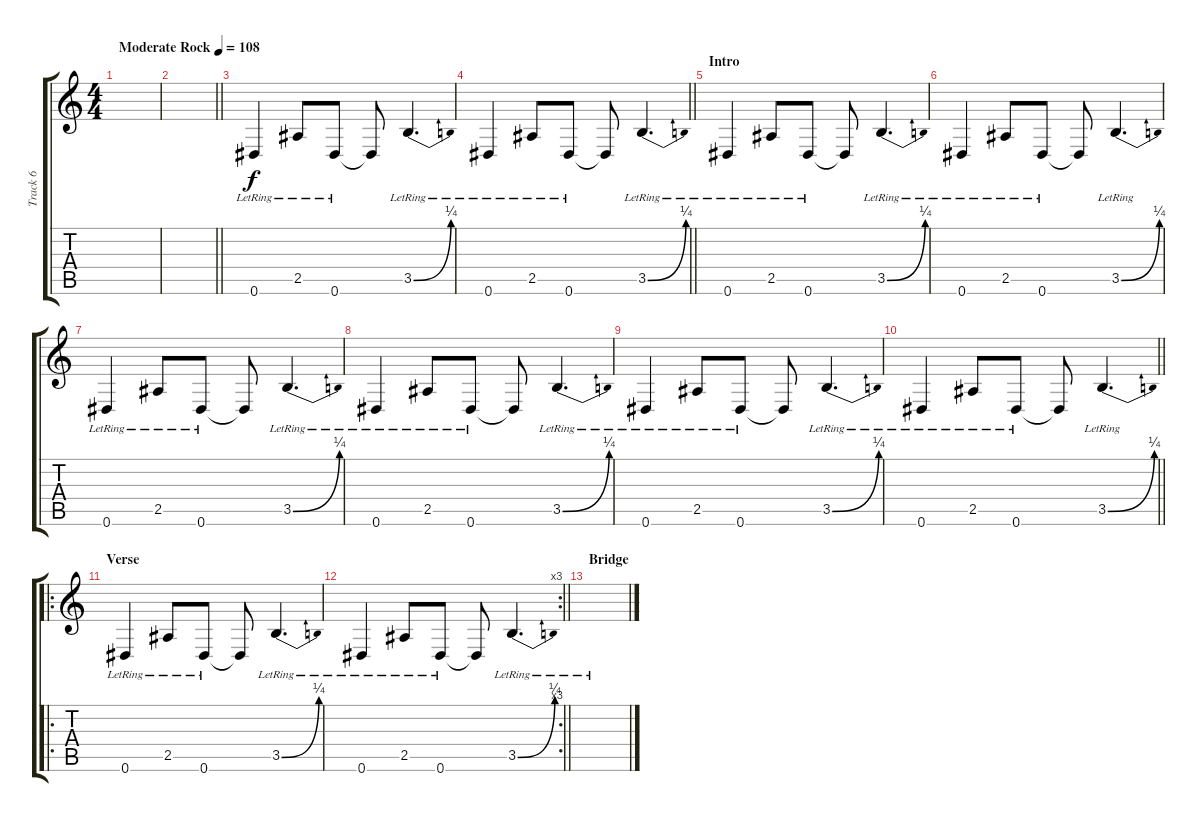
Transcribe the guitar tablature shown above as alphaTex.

\track ("Track 6" "Track 6") {instrument electricguitarjazz}
\staff {score tabs}
\tuning (Eb4 Bb3 Gb3 Db3 Ab2 Eb2) {hide}
\ts (4 4)
\tempo (108 "Moderate Rock")
\clef g2
\ks c
|
\barLineRight lightlight
|
0.6{lr}.4 2.5{lr}.8 0.6{lr}.8 0.6{t}.8 3.5{be (bend 0 0 60 1) lr}.4{d} |
\barLineRight lightlight
0.6{lr}.4 2.5{lr}.8 0.6{lr}.8 0.6{t}.8 3.5{be (bend 0 0 60 1) lr}.4{d} |
\section ("" "Intro")
0.6{lr}.4 2.5{lr}.8 0.6{lr}.8 0.6{t}.8 3.5{be (bend 0 0 60 1) lr}.4{d} |
0.6{lr}.4 2.5{lr}.8 0.6{lr}.8 0.6{t}.8 3.5{be (bend 0 0 60 1) lr}.4{d} |
0.6{lr}.4 2.5{lr}.8 0.6{lr}.8 0.6{t}.8 3.5{be (bend 0 0 60 1) lr}.4{d} |
0.6{lr}.4 2.5{lr}.8 0.6{lr}.8 0.6{t}.8 3.5{be (bend 0 0 60 1) lr}.4{d} |
0.6{lr}.4 2.5{lr}.8 0.6{lr}.8 0.6{t}.8 3.5{be (bend 0 0 60 1) lr}.4{d} |
\barLineRight lightlight
0.6{lr}.4 2.5{lr}.8 0.6{lr}.8 0.6{t}.8 3.5{be (bend 0 0 60 1) lr}.4{d} |
\ro
\section ("" "Verse")
0.6{lr}.4 2.5{lr}.8 0.6{lr}.8 0.6{t}.8 3.5{be (bend 0 0 60 1) lr}.4{d} |
\rc 3
\barLineRight lightlight
0.6{lr}.4 2.5{lr}.8 0.6{lr}.8 0.6{t}.8 3.5{be (bend 0 0 60 1) lr}.4{d} |
\section ("" "Bridge")
